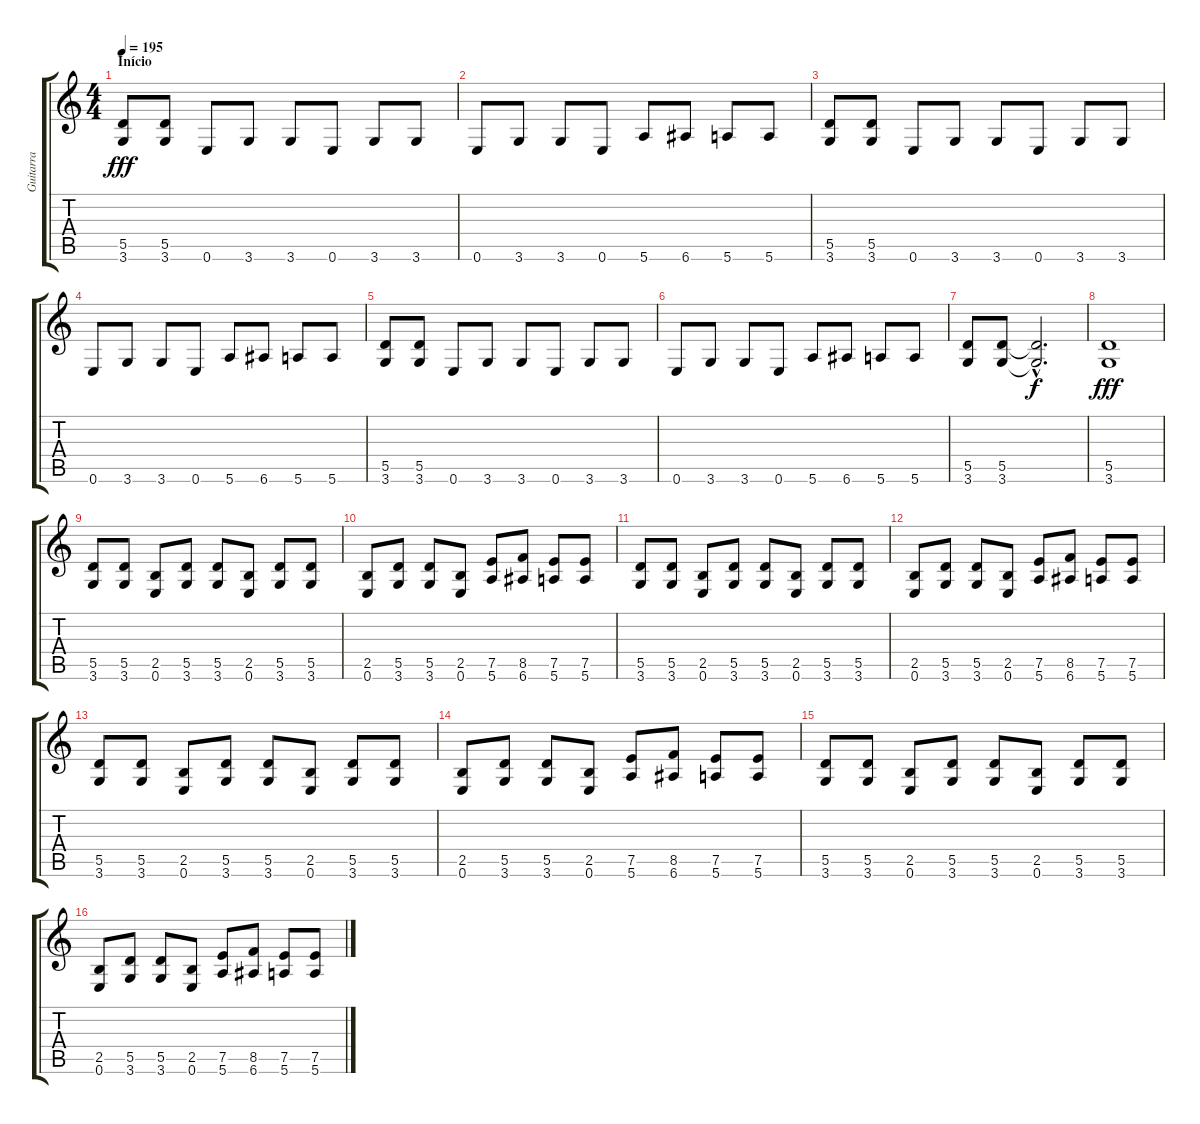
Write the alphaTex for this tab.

\track ("Guitarra" "Guitarra") {instrument overdrivenguitar}
\staff {score tabs}
\tuning (E4 B3 G3 D3 A2 E2) {hide}
\ts (4 4)
\section ("" "Início")
\tempo 195
\clef g2
\ks c
(5.5 3.6).8{dy fff instrument overdrivenguitar} (5.5 3.6).8 0.6.8 3.6.8 3.6.8 0.6.8 3.6.8 3.6.8 |
0.6.8 3.6.8 3.6.8 0.6.8 5.6.8 6.6.8 5.6.8 5.6.8 |
(5.5 3.6).8 (5.5 3.6).8 0.6.8 3.6.8 3.6.8 0.6.8 3.6.8 3.6.8 |
0.6.8 3.6.8 3.6.8 0.6.8 5.6.8 6.6.8 5.6.8 5.6.8 |
(5.5 3.6).8 (5.5 3.6).8 0.6.8 3.6.8 3.6.8 0.6.8 3.6.8 3.6.8 |
0.6.8 3.6.8 3.6.8 0.6.8 5.6.8 6.6.8 5.6.8 5.6.8 |
(5.5 3.6).8 (5.5 3.6).8 (5.5{hac t} 3.6{hac t}).2{d dy f} |
(5.5 3.6).1{dy fff} |
(5.5 3.6).8 (5.5 3.6).8 (2.5 0.6).8 (5.5 3.6).8 (5.5 3.6).8 (2.5 0.6).8 (5.5 3.6).8 (5.5 3.6).8 |
(2.5 0.6).8 (5.5 3.6).8 (5.5 3.6).8 (2.5 0.6).8 (7.5 5.6).8 (8.5 6.6).8 (7.5 5.6).8 (7.5 5.6).8 |
(5.5 3.6).8 (5.5 3.6).8 (2.5 0.6).8 (5.5 3.6).8 (5.5 3.6).8 (2.5 0.6).8 (5.5 3.6).8 (5.5 3.6).8 |
(2.5 0.6).8 (5.5 3.6).8 (5.5 3.6).8 (2.5 0.6).8 (7.5 5.6).8 (8.5 6.6).8 (7.5 5.6).8 (7.5 5.6).8 |
(5.5 3.6).8 (5.5 3.6).8 (2.5 0.6).8 (5.5 3.6).8 (5.5 3.6).8 (2.5 0.6).8 (5.5 3.6).8 (5.5 3.6).8 |
(2.5 0.6).8 (5.5 3.6).8 (5.5 3.6).8 (2.5 0.6).8 (7.5 5.6).8 (8.5 6.6).8 (7.5 5.6).8 (7.5 5.6).8 |
(5.5 3.6).8 (5.5 3.6).8 (2.5 0.6).8 (5.5 3.6).8 (5.5 3.6).8 (2.5 0.6).8 (5.5 3.6).8 (5.5 3.6).8 |
(2.5 0.6).8 (5.5 3.6).8 (5.5 3.6).8 (2.5 0.6).8 (7.5 5.6).8 (8.5 6.6).8 (7.5 5.6).8 (7.5 5.6).8
